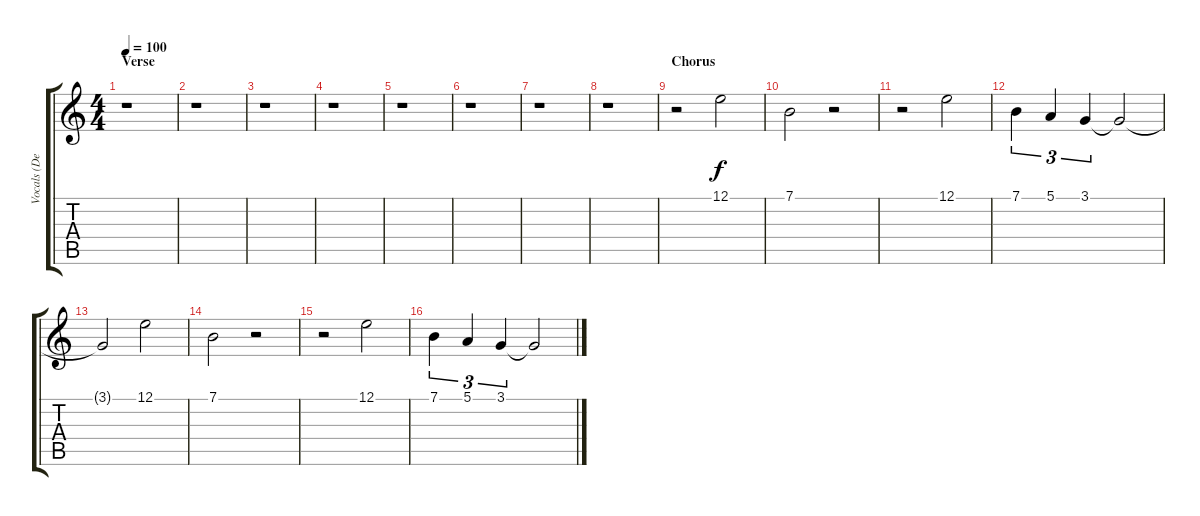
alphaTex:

\track ("Vocals (Delays)" "Vocals (De") {instrument lead8bassandlead}
\staff {score tabs}
\tuning (E4 B3 G3 D3 A2 E2) {hide}
\ts (4 4)
\section ("" "Verse")
\tempo 100
\clef g2
\ks c
r.1{dy f} |
r.1 |
r.1 |
r.1 |
r.1 |
r.1 |
r.1 |
r.1 |
\section ("" "Chorus")
r.2 12.1.2 |
7.1.2 r.2 |
r.2 12.1.2 |
7.1.4{tu (3 2)} 5.1.4{tu (3 2)} 3.1.4{tu (3 2)} 3.1{t}.2 |
3.1{t}.2 12.1.2 |
7.1.2 r.2 |
r.2 12.1.2 |
7.1.4{tu (3 2)} 5.1.4{tu (3 2)} 3.1.4{tu (3 2)} 3.1{t}.2
